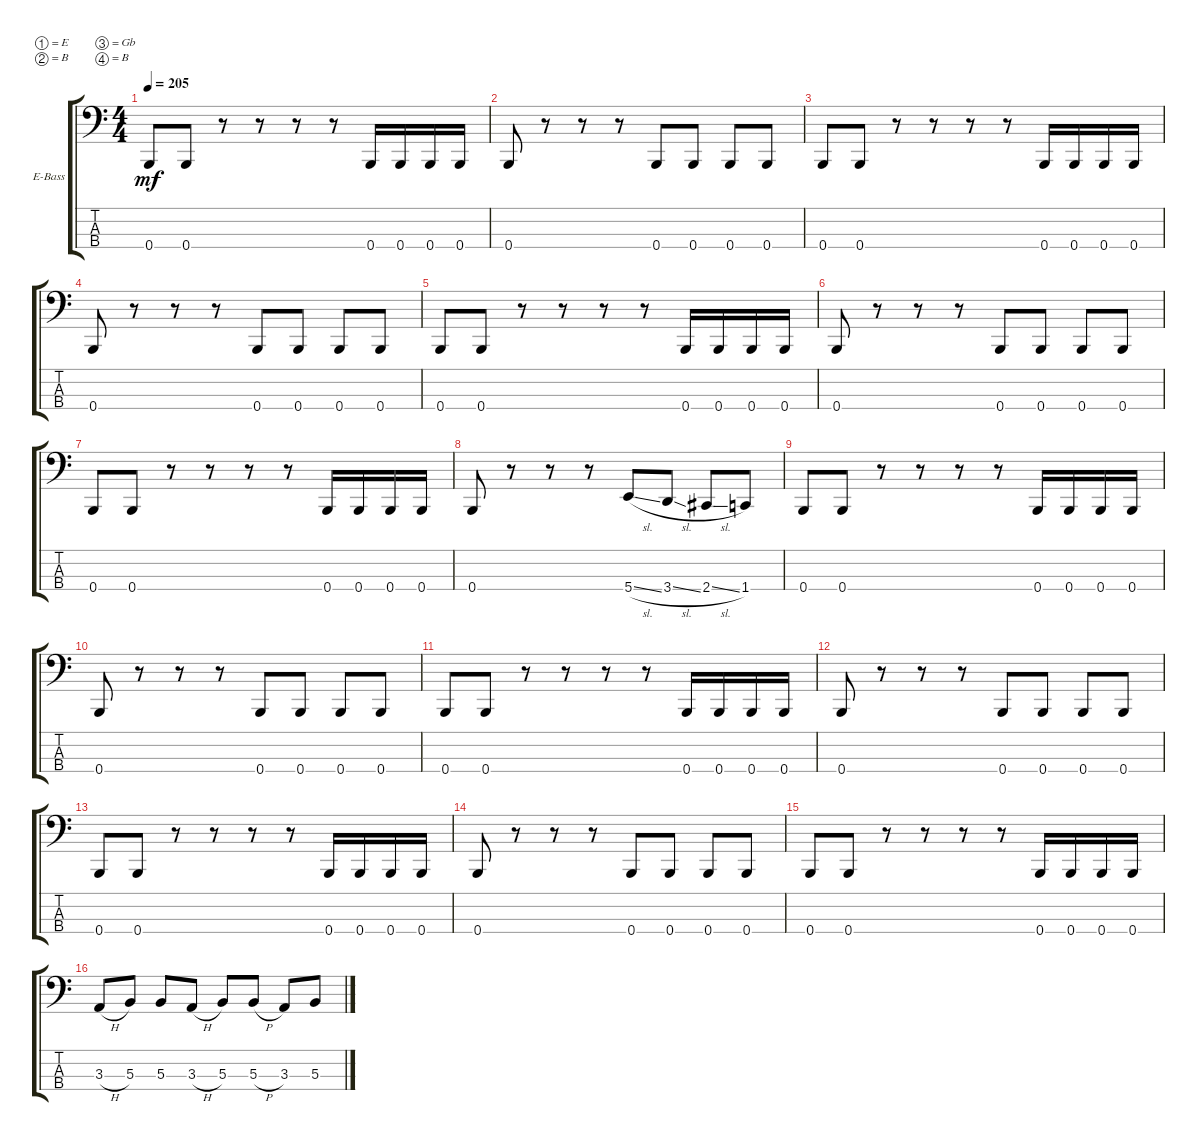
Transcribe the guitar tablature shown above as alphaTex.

\defaultSystemsLayout 4
\bracketExtendMode groupsimilarinstruments
\firstSystemTrackNameOrientation horizontal
\otherSystemsTrackNameOrientation horizontal
\track ("Electric Bass" "E-Bass") {instrument electricbassfinger}
\staff {score tabs}
\tuning (E2 B1 Gb1 B0)
\ts (4 4)
\tempo 205
\clef f4
\ks c
0.4.8{dy mf instrument electricbassfinger} 0.4.8 r.8 r.8 r.8 r.8 0.4.16 0.4.16 0.4.16 0.4.16 |
0.4.8 r.8 r.8 r.8 0.4.8 0.4.8 0.4.8 0.4.8 |
0.4.8 0.4.8 r.8 r.8 r.8 r.8 0.4.16 0.4.16 0.4.16 0.4.16 |
0.4.8 r.8 r.8 r.8 0.4.8 0.4.8 0.4.8 0.4.8 |
0.4.8 0.4.8 r.8 r.8 r.8 r.8 0.4.16 0.4.16 0.4.16 0.4.16 |
0.4.8 r.8 r.8 r.8 0.4.8 0.4.8 0.4.8 0.4.8 |
0.4.8 0.4.8 r.8 r.8 r.8 r.8 0.4.16 0.4.16 0.4.16 0.4.16 |
0.4.8 r.8 r.8 r.8 5.4{sl}.8 3.4{sl}.8 2.4{sl}.8 1.4.8 |
0.4.8 0.4.8 r.8 r.8 r.8 r.8 0.4.16 0.4.16 0.4.16 0.4.16 |
0.4.8 r.8 r.8 r.8 0.4.8 0.4.8 0.4.8 0.4.8 |
0.4.8 0.4.8 r.8 r.8 r.8 r.8 0.4.16 0.4.16 0.4.16 0.4.16 |
0.4.8 r.8 r.8 r.8 0.4.8 0.4.8 0.4.8 0.4.8 |
0.4.8 0.4.8 r.8 r.8 r.8 r.8 0.4.16 0.4.16 0.4.16 0.4.16 |
0.4.8 r.8 r.8 r.8 0.4.8 0.4.8 0.4.8 0.4.8 |
0.4.8 0.4.8 r.8 r.8 r.8 r.8 0.4.16 0.4.16 0.4.16 0.4.16 |
3.3{h}.8 5.3.8 5.3.8 3.3{h}.8 5.3.8 5.3{h}.8 3.3.8 5.3.8
